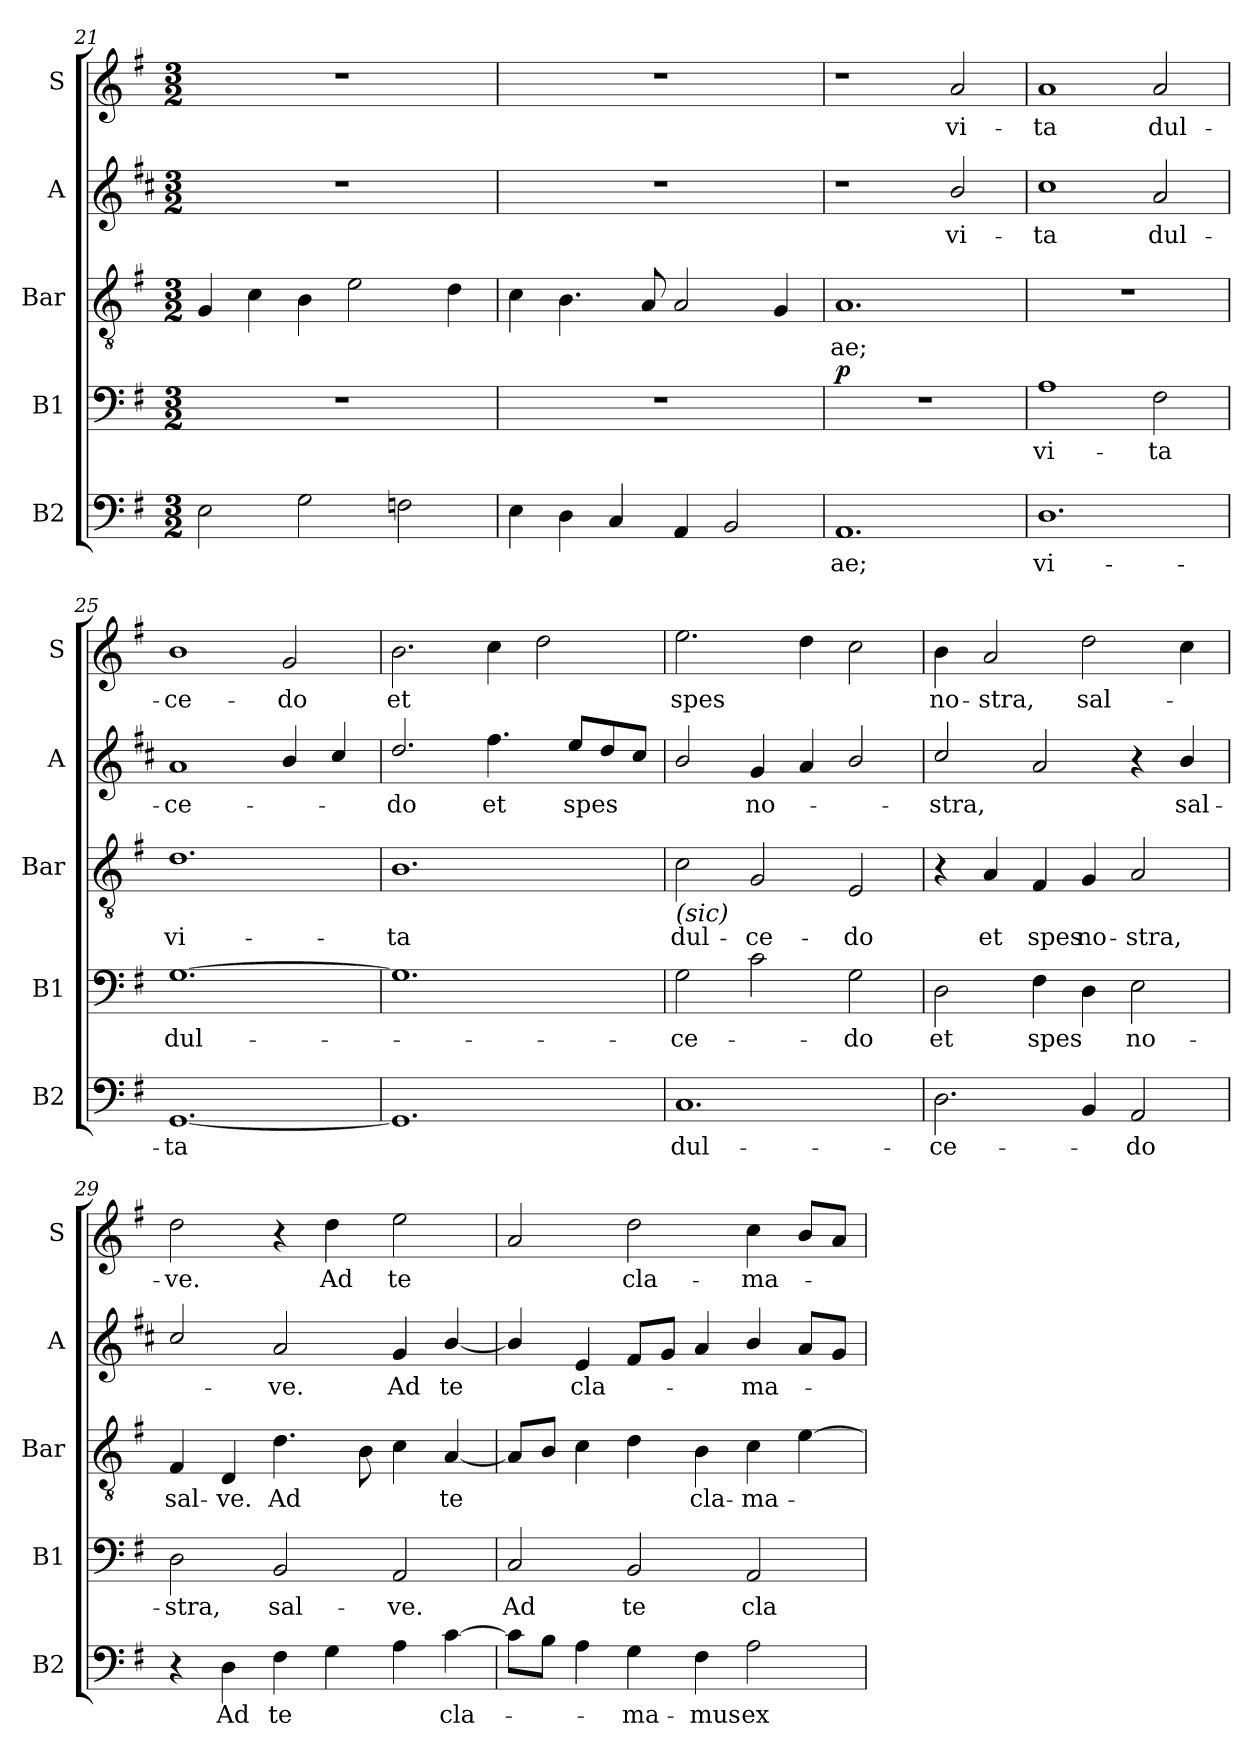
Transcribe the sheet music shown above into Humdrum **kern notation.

**kern	**text	**kern	**text	**dynam	**kern	**text	**kern	**text	**kern	**text
*part5	*part5	*part4	*part4	*part4	*part3	*part3	*part2	*part2	*part1	*part1
*staff5	*staff5	*staff4	*staff4	*staff4	*staff3	*staff3	*staff2	*staff2	*staff1	*staff1
*I"B2	*	*I"B1	*	*	*I"Bar	*	*I"A	*	*I"S	*
*I'B2	*	*I'B1	*	*	*I'Bar	*	*I'A	*	*I'S	*
*clefF4	*	*clefF4	*	*	*clefGv2	*	*clefG2	*	*clefG2	*
*	*	*	*	*	*	*	*ITrd4c7	*	*	*
*k[f#]	*	*k[f#]	*	*	*k[f#]	*	*k[f#]	*	*k[f#]	*
*M3/2	*	*M3/2	*	*	*M3/2	*	*M3/2	*	*M3/2	*
=21	=21	=21	=21	=21	=21	=21	=21	=21	=21	=21
2E\	.	1.r	.	.	4G/	.	1.r	.	1.r	.
.	.	.	.	.	4c\	.	.	.	.	.
2G\	.	.	.	.	4B\	.	.	.	.	.
.	.	.	.	.	2e\	.	.	.	.	.
2Fn\	.	.	.	.	.	.	.	.	.	.
.	.	.	.	.	4d\	.	.	.	.	.
=22	=22	=22	=22	=22	=22	=22	=22	=22	=22	=22
4E\	.	1.r	.	.	4c\	.	1.r	.	1.r	.
4D\	.	.	.	.	4.B\	.	.	.	.	.
4C/	.	.	.	.	.	.	.	.	.	.
.	.	.	.	.	8A/	.	.	.	.	.
4AA/	.	.	.	.	2A/	.	.	.	.	.
2BB/	.	.	.	.	.	.	.	.	.	.
.	.	.	.	.	4G/	.	.	.	.	.
=23	=23	=23	=23	=23	=23	=23	=23	=23	=23	=23
!	!LO:LY:b	!	!	!LO:DY:b	!	!LO:LY:b	!	!	!	!
1.AA	-ae;	1.r	.	p	1.A	-ae;	1r	.	1r	.
!	!	!	!	!	!	!	!	!LO:LY:b	!	!LO:LY:b
.	.	.	.	.	.	.	2e/	vi-	2a/	vi-
=24	=24	=24	=24	=24	=24	=24	=24	=24	=24	=24
!	!LO:LY:b	!	!LO:LY:b	!	!	!	!	!LO:LY:b	!	!LO:LY:b
1.D	vi-	1A	vi-	.	1.r	.	1f#	-ta	1a	-ta
!	!	!	!LO:LY:b	!	!	!	!	!LO:LY:b	!	!LO:LY:b
.	.	2F#\	-ta	.	.	.	2d/	dul-	2a/	dul-
=25	=25	=25	=25	=25	=25	=25	=25	=25	=25	=25
!	!LO:LY:b	!	!LO:LY:b	!	!	!LO:LY:b	!	!LO:LY:b	!	!LO:LY:b
[1.GG	-ta	[1.G	dul-	.	1.d	vi-	1d	-ce-	1b	-ce-
!	!	!	!	!	!	!	!	!	!	!LO:LY:b
.	.	.	.	.	.	.	4e/	.	2g/	-do
.	.	.	.	.	.	.	4f#/	.	.	.
=26	=26	=26	=26	=26	=26	=26	=26	=26	=26	=26
!	!	!	!	!	!	!LO:LY:b	!	!LO:LY:b	!	!LO:LY:b
1.GG]	.	1.G]	.	.	1.B	-ta	2.g/	-do	2.b\	et
!	!	!	!	!	!	!	!	!LO:LY:b	!	!
.	.	.	.	.	.	.	4.b\	et	4cc\	.
.	.	.	.	.	.	.	.	.	2dd\	.
!	!	!	!	!	!	!	!	!LO:LY:b	!	!
.	.	.	.	.	.	.	8a/L	spes	.	.
.	.	.	.	.	.	.	8g/	.	.	.
.	.	.	.	.	.	.	8f#/J	.	.	.
!!LO:LB:g=z
=27	=27	=27	=27	=27	=27	=27	=27	=27	=27	=27
!	!	!	!	!	!LO:TX:b:i:t=(sic)	!	!	!	!	!
!	!LO:LY:b	!	!LO:LY:b	!	!	!LO:LY:b	!	!	!	!LO:LY:b
1.C	dul-	2G\	-ce-	.	2c\	dul-	2e/	.	2.ee\	spes
!	!	!	!	!	!	!LO:LY:b	!	!LO:LY:b	!	!
.	.	2c\	.	.	2G/	-ce-	4c/	no-	.	.
.	.	.	.	.	.	.	4d/	.	4dd\	.
!	!	!	!LO:LY:b	!	!	!LO:LY:b	!	!	!	!
.	.	2G\	-do	.	2E/	-do	2e/	.	2cc\	.
=28	=28	=28	=28	=28	=28	=28	=28	=28	=28	=28
!	!LO:LY:b	!	!LO:LY:b	!	!	!	!	!LO:LY:b	!	!LO:LY:b
2.D\	-ce-	2D\	et	.	4r	.	2f#/	-stra,	4b\	no-
!	!	!	!	!	!	!LO:LY:b	!	!	!	!LO:LY:b
.	.	.	.	.	4A/	et	.	.	2a/	-stra,
!	!	!	!LO:LY:b	!	!	!LO:LY:b	!	!	!	!
.	.	4F#\	spes	.	4F#/	spes	2d/	.	.	.
!	!	!	!	!	!	!LO:LY:b	!	!	!	!LO:LY:b
4BB/	.	4D\	.	.	4G/	no-	.	.	2dd\	sal-
!	!LO:LY:b	!	!LO:LY:b	!	!	!LO:LY:b	!	!	!	!
2AA/	-do	2E\	no-	.	2A/	-stra,	4r	.	.	.
!	!	!	!	!	!	!	!	!LO:LY:b	!	!
.	.	.	.	.	.	.	4e/	sal-	4cc\	.
=29	=29	=29	=29	=29	=29	=29	=29	=29	=29	=29
!	!	!	!LO:LY:b	!	!	!LO:LY:b	!	!	!	!LO:LY:b
4r	.	2D\	-stra,	.	4F#/	sal-	2f#/	.	2dd\	-ve.
!	!LO:LY:b	!	!	!	!	!LO:LY:b	!	!	!	!
4D\	Ad	.	.	.	4D/	-ve.	.	.	.	.
!	!LO:LY:b	!	!LO:LY:b	!	!	!LO:LY:b	!	!LO:LY:b	!	!
4F#\	te	2BB/	sal-	.	4.d\	Ad	2d/	-ve.	4r	.
!	!	!	!	!	!	!	!	!	!	!LO:LY:b
4G\	.	.	.	.	.	.	.	.	4dd\	Ad
.	.	.	.	.	8B\	.	.	.	.	.
!	!	!	!LO:LY:b	!	!	!	!	!LO:LY:b	!	!LO:LY:b
4A\	.	2AA/	-ve.	.	4c\	.	4c/	Ad	2ee\	te
!	!LO:LY:b	!	!	!	!	!LO:LY:b	!	!LO:LY:b	!	!
[4c\	cla-	.	.	.	[4A/	te	[4e/	te	.	.
=30	=30	=30	=30	=30	=30	=30	=30	=30	=30	=30
!	!	!	!LO:LY:b	!	!	!	!	!	!	!
8c\L]	.	2C/	Ad	.	8A/L]	.	4e/]	.	2a/	.
8B\J	.	.	.	.	8B/J	.	.	.	.	.
!	!	!	!	!	!	!	!	!LO:LY:b	!	!
4A\	.	.	.	.	4c\	.	4A/	cla-	.	.
!	!LO:LY:b	!	!LO:LY:b	!	!	!	!	!	!	!LO:LY:b
4G\	-ma-	2BB/	te	.	4d\	.	8B/L	.	2dd\	cla-
.	.	.	.	.	.	.	8c/J	.	.	.
!	!LO:LY:b	!	!	!	!	!LO:LY:b	!	!	!	!
4F#\	-mus	.	.	.	4B\	cla-	4d/	.	.	.
!	!LO:LY:b	!	!LO:LY:b	!	!	!LO:LY:b	!	!LO:LY:b	!	!LO:LY:b
2A\	ex-	2AA/	cla-	.	4c\	-ma-	4e/	-ma-	4cc\	-ma-
.	.	.	.	.	[4e\	.	8d/L	.	8b/L	.
.	.	.	.	.	.	.	8c/J	.	8a/J	.
=	=	=	=	=	=	=	=	=	=	=
*-	*-	*-	*-	*-	*-	*-	*-	*-	*-	*-
